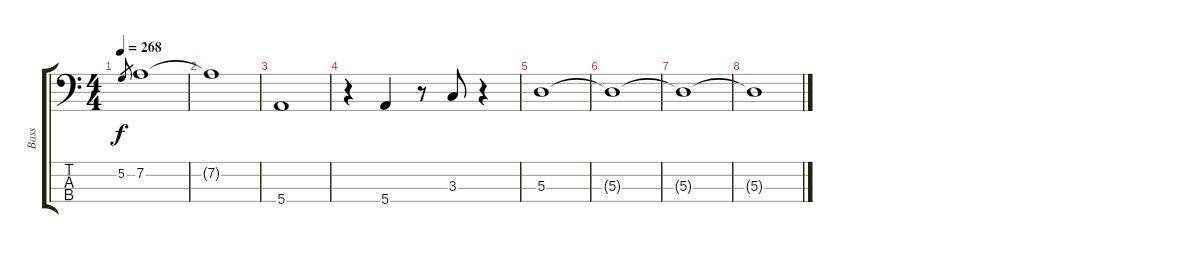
\track ("Bass" "Bass") {instrument electricbassfinger}
\staff {score tabs}
\tuning (G2 D2 A1 E1) {hide}
\ts (4 4)
\tempo 268
\clef f4
\ks c
5.2.8{gr dy f} 7.2.1 |
7.2{t}.1 |
5.4.1 |
r.4 5.4.4 r.8 3.3.8 r.4 |
5.3.1 |
5.3{t}.1 |
5.3{t}.1 |
5.3{t}.1
